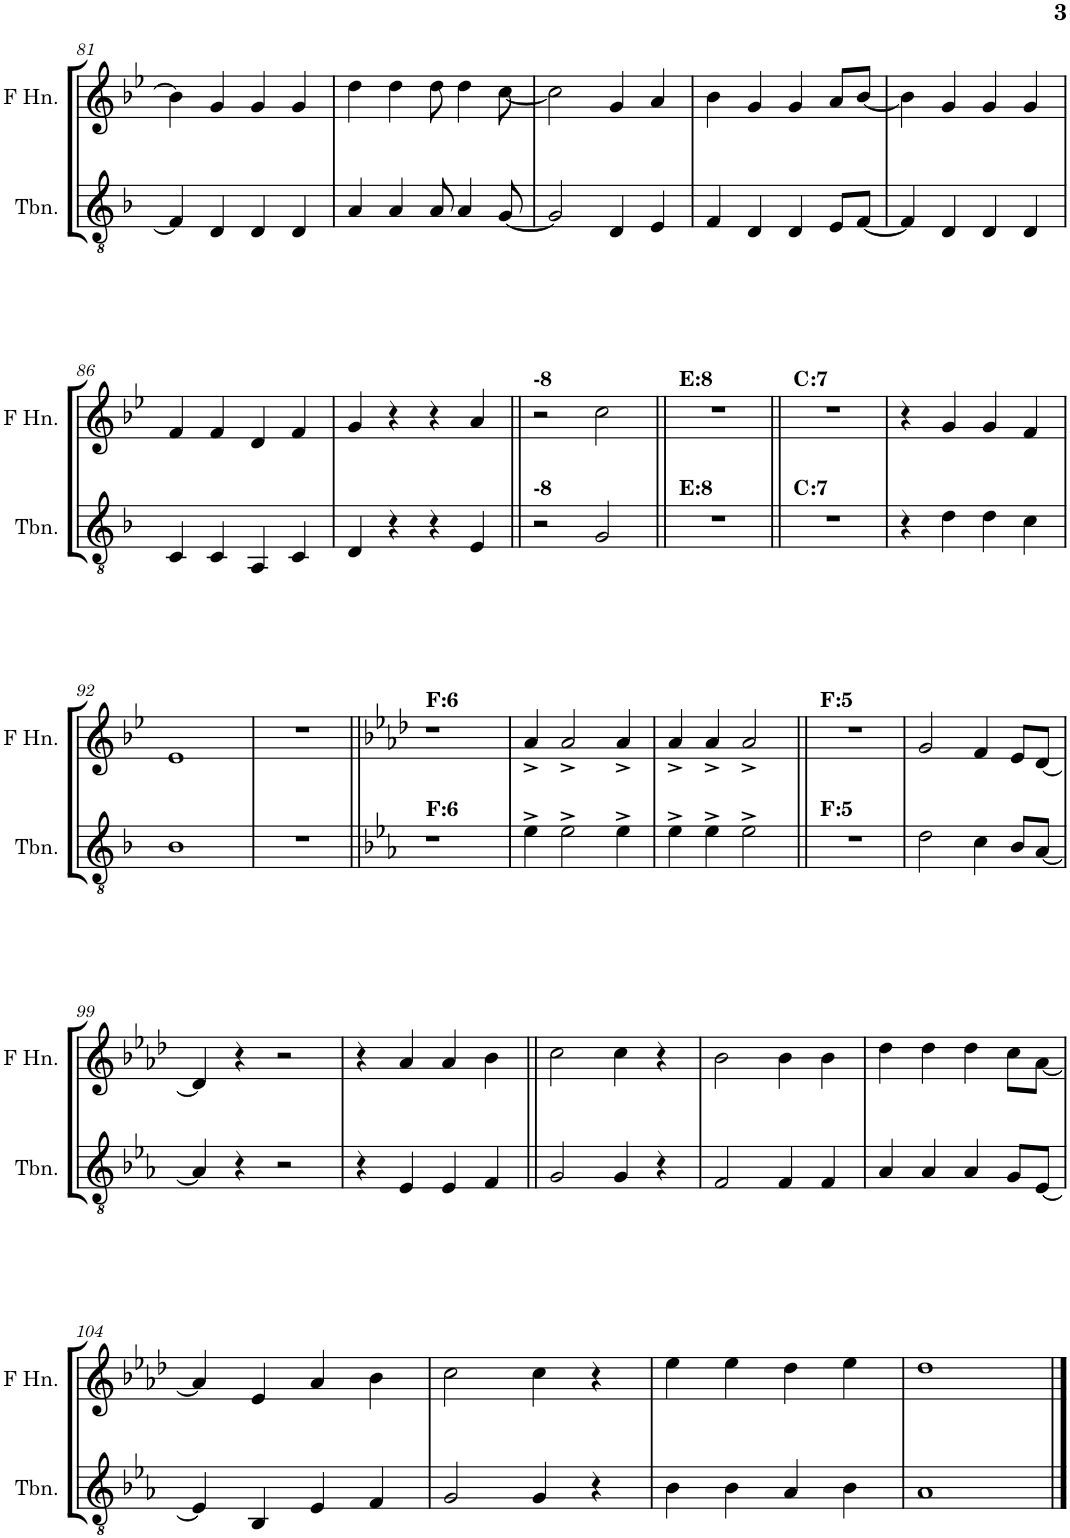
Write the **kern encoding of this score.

**kern	**kern
*part2	*part1
*staff2	*staff1
*I"Trombone	*I"Horn in F
*I'Tbn.	*
!!LO:PB:g=z
*clefGv2	*clefG2
*Trd1c2	*Trd4c7
*k[b-]	*k[b-e-]
*M4/4	*M4/4
=81	=81
4F/]	4b-\]
4D/	4g/
4D/	4g/
4D/	4g/
=82	=82
4A/	4dd\
4A/	4dd\
8A/	8dd\
4A/	4dd\
[<8G/	[<8cc\
=83	=83
2G/]	2cc\]
4D/	4g/
4E/	4a/
=84	=84
4F/	4b-\
4D/	4g/
4D/	4g/
8E/L	8a/L
[<8F/J	[<8b-/J
=85	=85
4F/]	4b-\]
4D/	4g/
4D/	4g/
4D/	4g/
!!LO:LB:g=z
=86	=86
4C/	4f/
4C/	4f/
4AA/	4d/
4C/	4f/
=87	=87
4D/	4g/
4r	4r
4r	4r
4E/	4a/
=88||	=88||
!	!LO:TX:a:B:t=-8
!LO:TX:a:B:t=-8	!
2r	2r
2G/	2cc\
=89||	=89||
!	!LO:TX:a:B:t=E&colon;8
!LO:TX:a:B:t=E&colon;8	!
1r	1r
=90||	=90||
!	!LO:TX:a:B:t=C&colon;7
!LO:TX:a:B:t=C&colon;7	!
1r	1r
=91	=91
4r	4r
4d\	4g/
4d\	4g/
4c\	4f/
!!LO:LB:g=z
=92	=92
1B-	1e-
=93	=93
1r	1r
=94||	=94||
*k[b-e-a-]	*k[b-e-a-d-]
!	!LO:TX:a:B:t=F&colon;6
!LO:TX:a:B:t=F&colon;6	!
1r	1r
=95	=95
4e-^\	4a-^/
2e-^\	2a-^/
4e-^\	4a-^/
=96	=96
4e-^\	4a-^/
4e-^\	4a-^/
2e-^\	2a-^/
=97||	=97||
!	!LO:TX:a:B:t=F&colon;5
!LO:TX:a:B:t=F&colon;5	!
1r	1r
=98	=98
2d\	2g/
4c\	4f/
8B-/L	8e-/L
[<8A-/J	[<8d-/J
!!LO:LB:g=z
=99	=99
4A-/]	4d-/]
4r	4r
2r	2r
=100	=100
4r	4r
4E-/	4a-/
4E-/	4a-/
4F/	4b-\
=101||	=101||
2G/	2cc\
4G/	4cc\
4r	4r
=102	=102
2F/	2b-\
4F/	4b-\
4F/	4b-\
=103	=103
4A-/	4dd-\
4A-/	4dd-\
4A-/	4dd-\
8G/L	8cc\L
[<8E-/J	[<8a-\J
!!LO:LB:g=z
=104	=104
4E-/]	4a-/]
4BB-/	4e-/
4E-/	4a-/
4F/	4b-\
=105	=105
2G/	2cc\
4G/	4cc\
4r	4r
=106	=106
4B-\	4ee-\
4B-\	4ee-\
4A-/	4dd-\
4B-\	4ee-\
=107	=107
1A-	1dd-
==	==
*-	*-
